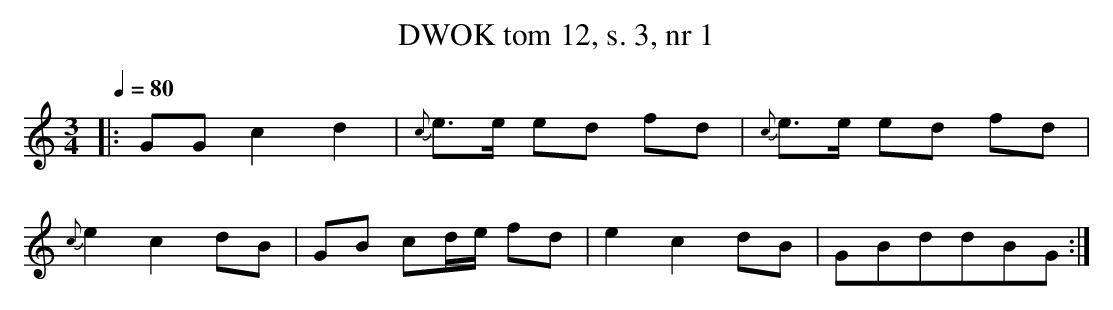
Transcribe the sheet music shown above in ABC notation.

X:1
T: DWOK tom 12, s. 3, nr 1
L:1/8
M:3/4
K:C
Q:1/4=80
|:GGc2d2|{c}e3/2e/ ed fd|{c}e3/2e/ ed fd|
{c}e2c2dB|GB cd/e/ fd|e2c2dB|GBddBG:|
